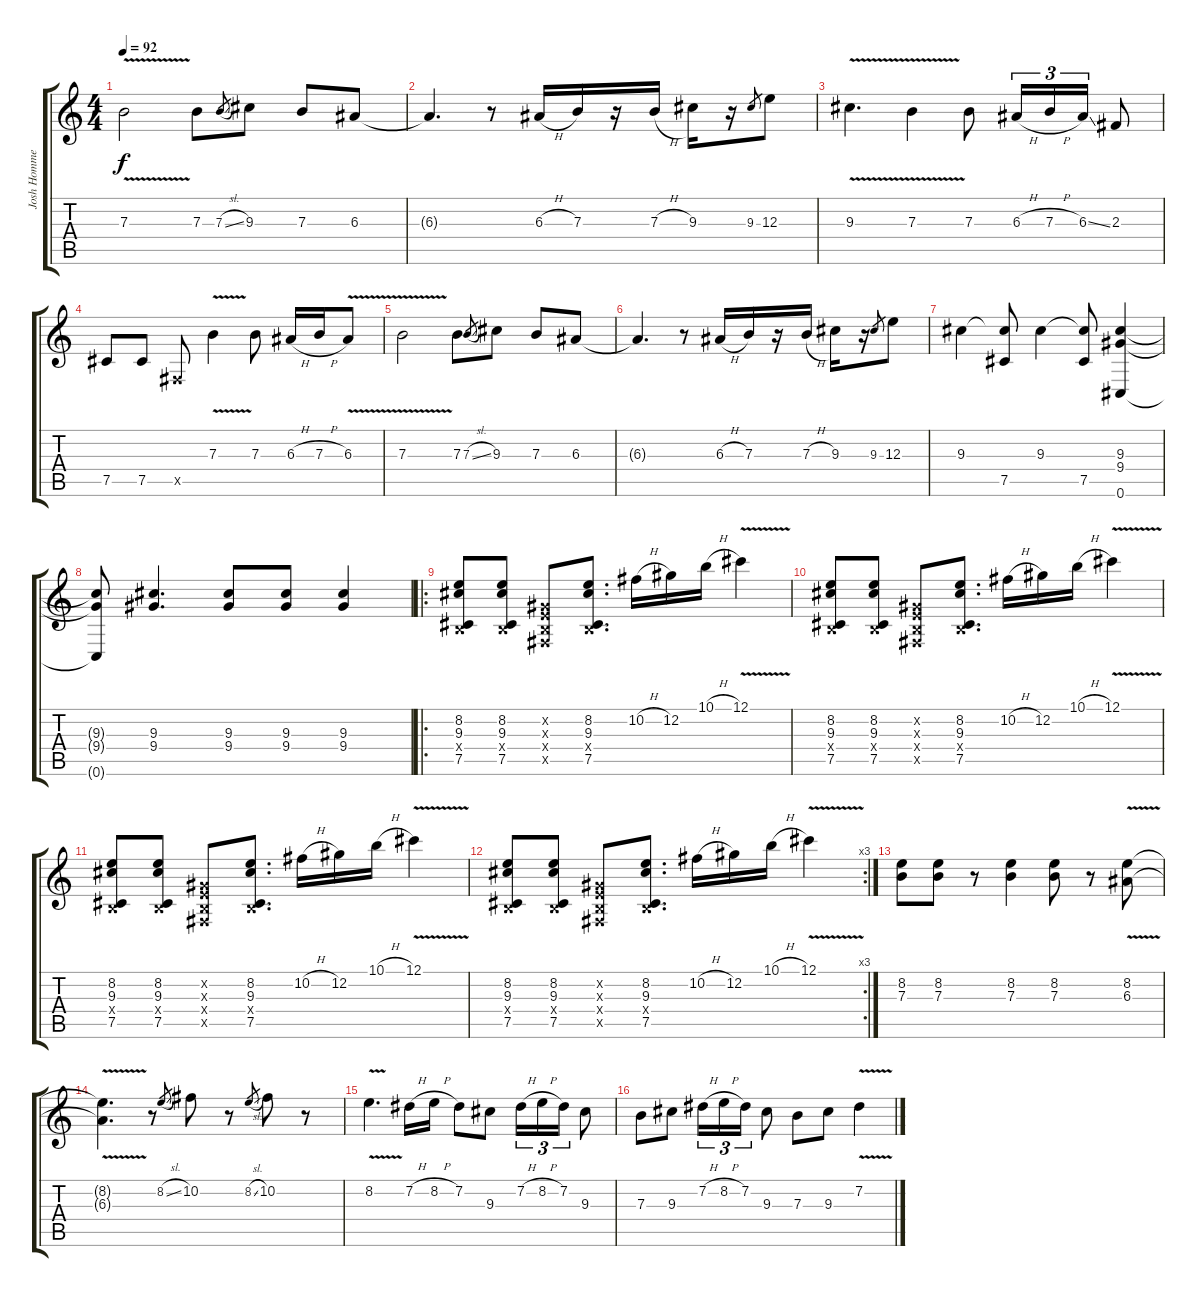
\track ("Josh Homme - Guitar 1" "Josh Homme") {instrument acousticguitarsteel}
\staff {score tabs}
\tuning (Db4 Ab3 E3 B2 Gb2 Db2) {hide}
\ts (4 4)
\tempo 92
\clef g2
\ks c
7.3{v}.2{dy f} 7.3.8 7.3{sl}.8{gr} 9.3.8 7.3.8 6.3.8 |
6.3{t}.4{d} r.8 6.3{h}.16 7.3.16 r.16 7.3{h}.16 9.3.16 r.16 9.3.8{gr} 12.3.8 |
9.3{v}.4{d} 7.3{v}.4 7.3.8 6.3{h}.16{tu (3 2)} 7.3{h}.16{tu (3 2)} 6.3{ss}.16{tu (3 2)} 2.3.8 |
7.5.8 7.5.8 0.5{x}.8 7.3{v}.4 7.3.8 6.3{h}.16 7.3{h}.16 6.3{v}.8 |
7.3{v}.2 7.3.8 7.3{sl}.8{gr} 9.3.8 7.3.8 6.3.8 |
6.3{t}.4{d} r.8 6.3{h}.16 7.3.16 r.16 7.3{h}.16 9.3.16 r.16 9.3.8{gr} 12.3.8 |
9.3.4 (9.3{t} 7.5).8 9.3.4 (9.3{t} 7.5).8 (9.3 9.4 0.6).4 |
(9.3{t} 9.4{t} 0.6{t}).8 (9.3 9.4).4{d} (9.3 9.4).8 (9.3 9.4).8 (9.3 9.4).4 |
\ro
(8.2 9.3 0.4{x} 7.5).8 (8.2 9.3 0.4{x} 7.5).8 (0.2{x} 0.3{x} 0.4{x} 0.5{x}).8 (8.2 9.3 0.4{x} 7.5).8{d} 10.2{h}.16 12.2.16 10.1{h}.16 12.1{v}.4 |
(8.2 9.3 0.4{x} 7.5).8 (8.2 9.3 0.4{x} 7.5).8 (0.2{x} 0.3{x} 0.4{x} 0.5{x}).8 (8.2 9.3 0.4{x} 7.5).8{d} 10.2{h}.16 12.2.16 10.1{h}.16 12.1{v}.4 |
(8.2 9.3 0.4{x} 7.5).8 (8.2 9.3 0.4{x} 7.5).8 (0.2{x} 0.3{x} 0.4{x} 0.5{x}).8 (8.2 9.3 0.4{x} 7.5).8{d} 10.2{h}.16 12.2.16 10.1{h}.16 12.1{v}.4 |
\rc 3
(8.2 9.3 0.4{x} 7.5).8 (8.2 9.3 0.4{x} 7.5).8 (0.2{x} 0.3{x} 0.4{x} 0.5{x}).8 (8.2 9.3 0.4{x} 7.5).8{d} 10.2{h}.16 12.2.16 10.1{h}.16 12.1{v}.4 |
(8.2 7.3).8 (8.2 7.3).8 r.8 (8.2 7.3).4 (8.2 7.3).8 r.8 (8.2{v} 6.3).8 |
(8.2{t} 6.3{t}).4{d} r.8 8.2{sl}.8{gr} 10.2.8 r.8 8.2{sl}.8{gr} 10.2.8 r.8 |
8.2{v}.4{d} 7.2{h}.16 8.2{h}.16 7.2.8 9.3.8 7.2{h}.16{tu (3 2)} 8.2{h}.16{tu (3 2)} 7.2.16{tu (3 2)} 9.3.8 |
7.3.8 9.3.8 7.2{h}.16{tu (3 2)} 8.2{h}.16{tu (3 2)} 7.2.16{tu (3 2)} 9.3.8 7.3.8 9.3.8 7.2{v}.4
